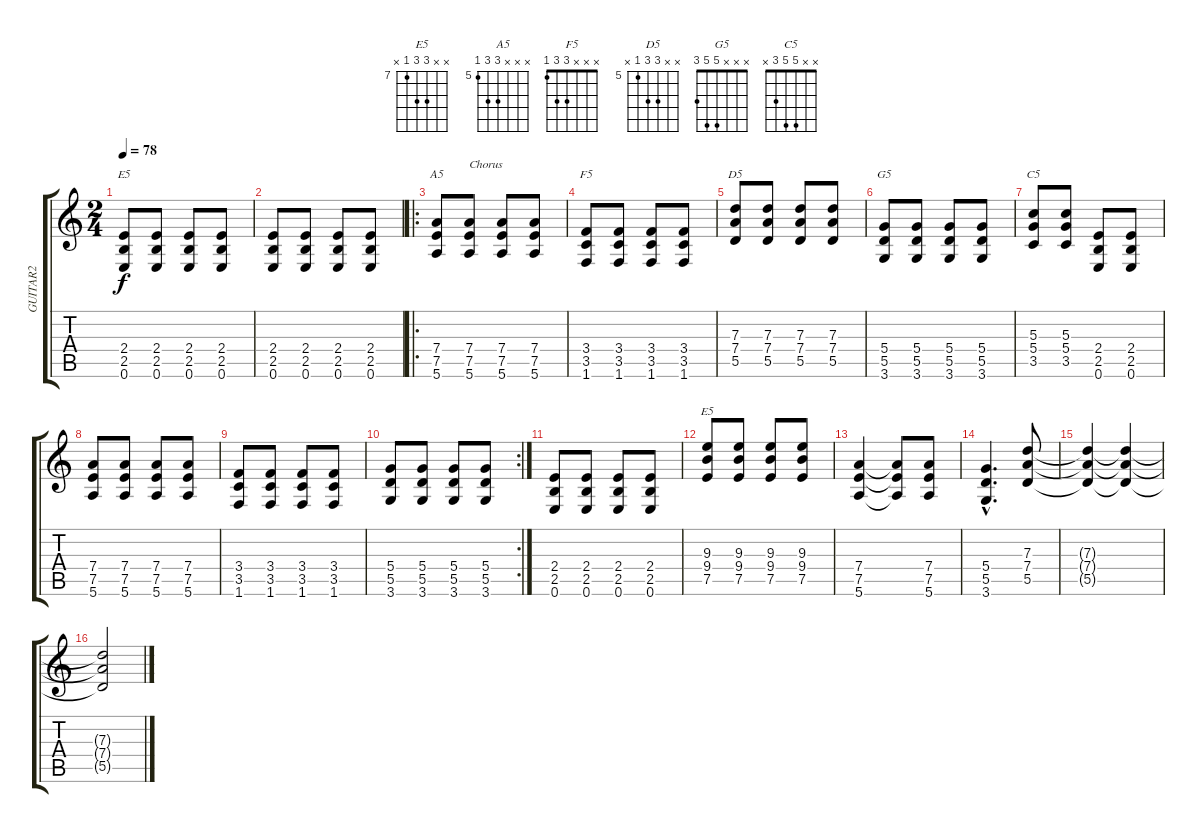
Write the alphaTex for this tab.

\track ("GUITAR2" "GUITAR2") {instrument distortionguitar}
\staff {score tabs}
\tuning (E4 B3 G3 D3 A2 E2) {hide}
\chord ("E5" x x x 2 2 0)
\chord ("A5" x x x 7 7 5) {firstfret 5}
\chord ("F5" x x x 3 3 1)
\chord ("D5" x x 7 7 5 x) {firstfret 5}
\chord ("G5" x x x 5 5 3)
\chord ("C5" x x 5 5 3 x)
\chord ("E5" x x 9 9 7 x) {firstfret 7}
\ts (2 4)
\tempo 78
\clef g2
\ks c
(2.4 2.5 0.6).8{ch "E5" dy f} (2.4 2.5 0.6).8 (2.4 2.5 0.6).8 (2.4 2.5 0.6).8 |
(2.4 2.5 0.6).8 (2.4 2.5 0.6).8 (2.4 2.5 0.6).8 (2.4 2.5 0.6).8 |
\ro
(7.4 7.5 5.6).8{ch "A5"} (7.4 7.5 5.6).8{txt "Chorus"} (7.4 7.5 5.6).8 (7.4 7.5 5.6).8 |
(3.4 3.5 1.6).8{ch "F5"} (3.4 3.5 1.6).8 (3.4 3.5 1.6).8 (3.4 3.5 1.6).8 |
(7.3 7.4 5.5).8{ch "D5"} (7.3 7.4 5.5).8 (7.3 7.4 5.5).8 (7.3 7.4 5.5).8 |
(5.4 5.5 3.6).8{ch "G5"} (5.4 5.5 3.6).8 (5.4 5.5 3.6).8 (5.4 5.5 3.6).8 |
(5.3 5.4 3.5).8{ch "C5"} (5.3 5.4 3.5).8 (2.4 2.5 0.6).8 (2.4 2.5 0.6).8 |
(7.4 7.5 5.6).8 (7.4 7.5 5.6).8 (7.4 7.5 5.6).8 (7.4 7.5 5.6).8 |
(3.4 3.5 1.6).8 (3.4 3.5 1.6).8 (3.4 3.5 1.6).8 (3.4 3.5 1.6).8 |
\rc 2
(5.4 5.5 3.6).8 (5.4 5.5 3.6).8 (5.4 5.5 3.6).8 (5.4 5.5 3.6).8 |
(2.4 2.5 0.6).8 (2.4 2.5 0.6).8 (2.4 2.5 0.6).8 (2.4 2.5 0.6).8 |
(9.3 9.4 7.5).8{ch "E5"} (9.3 9.4 7.5).8 (9.3 9.4 7.5).8 (9.3 9.4 7.5).8 |
(7.4 7.5 5.6).4 (7.4{t} 7.5{t} 5.6{t}).8 (7.4 7.5 5.6).8 |
(5.4{hac} 5.5{hac} 3.6{hac}).4{d} (7.3 7.4 5.5).8 |
(7.3{t} 7.4{t} 5.5{t}).4 (7.3{t} 7.4{t} 5.5{t}).4 |
(7.3{t} 7.4{t} 5.5{t}).2
